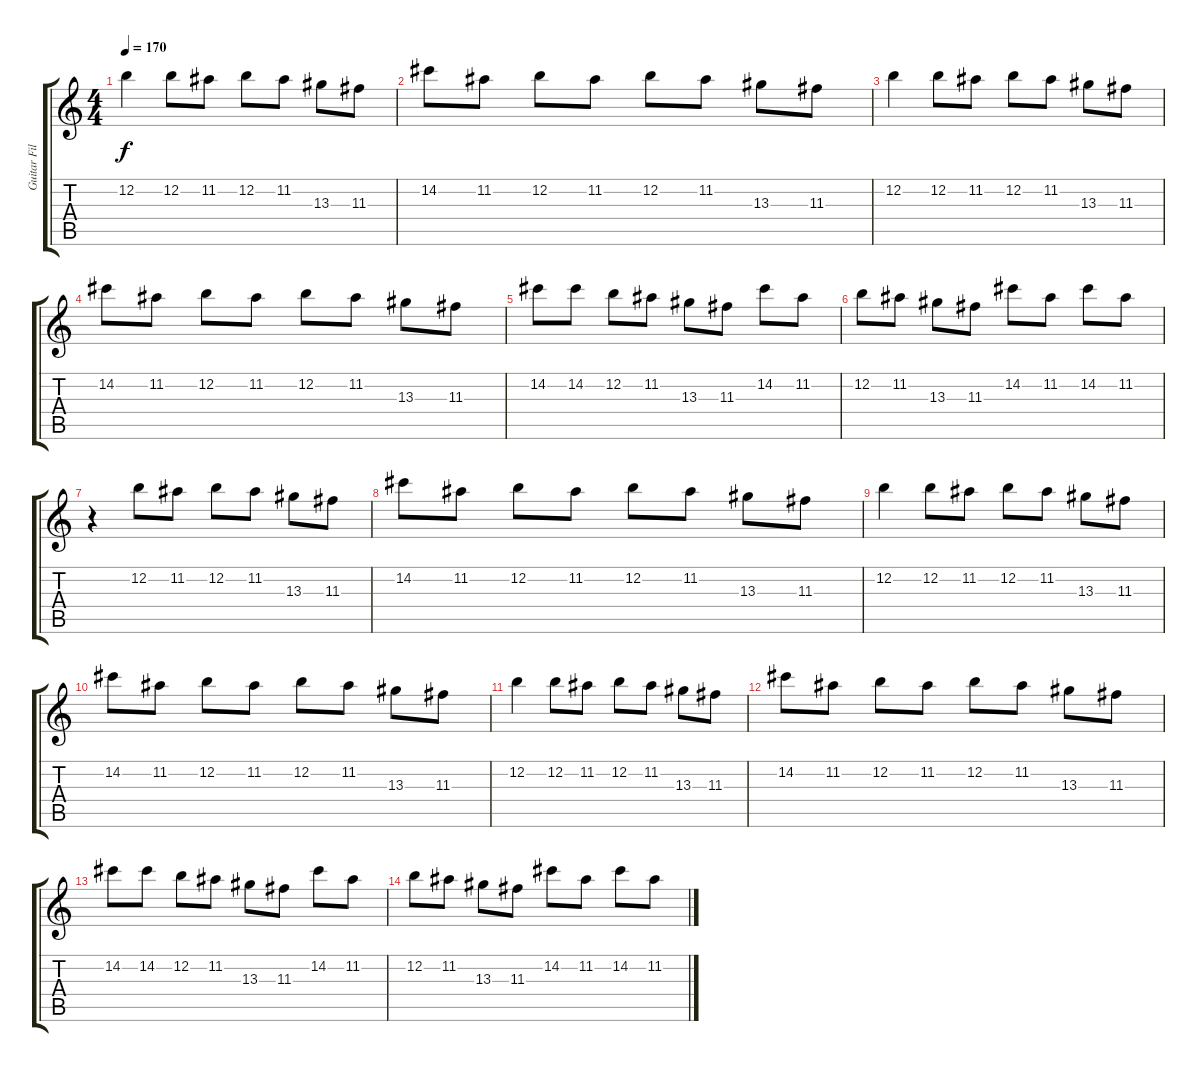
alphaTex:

\track ("Guitar Fills" "Guitar Fil") {instrument distortionguitar}
\staff {score tabs}
\tuning (E4 B3 G3 D3 A2 E2) {hide}
\ts (4 4)
\tempo 170
\clef g2
\ks c
12.2.4{dy f} 12.2.8 11.2.8 12.2.8 11.2.8 13.3.8 11.3.8 |
14.2.8 11.2.8 12.2.8 11.2.8 12.2.8 11.2.8 13.3.8 11.3.8 |
12.2.4 12.2.8 11.2.8 12.2.8 11.2.8 13.3.8 11.3.8 |
14.2.8 11.2.8 12.2.8 11.2.8 12.2.8 11.2.8 13.3.8 11.3.8 |
14.2.8 14.2.8 12.2.8 11.2.8 13.3.8 11.3.8 14.2.8 11.2.8 |
12.2.8 11.2.8 13.3.8 11.3.8 14.2.8 11.2.8 14.2.8 11.2.8 |
r.4 12.2.8 11.2.8 12.2.8 11.2.8 13.3.8 11.3.8 |
14.2.8 11.2.8 12.2.8 11.2.8 12.2.8 11.2.8 13.3.8 11.3.8 |
12.2.4 12.2.8 11.2.8 12.2.8 11.2.8 13.3.8 11.3.8 |
14.2.8 11.2.8 12.2.8 11.2.8 12.2.8 11.2.8 13.3.8 11.3.8 |
12.2.4 12.2.8 11.2.8 12.2.8 11.2.8 13.3.8 11.3.8 |
14.2.8 11.2.8 12.2.8 11.2.8 12.2.8 11.2.8 13.3.8 11.3.8 |
14.2.8 14.2.8 12.2.8 11.2.8 13.3.8 11.3.8 14.2.8 11.2.8 |
12.2.8 11.2.8 13.3.8 11.3.8 14.2.8 11.2.8 14.2.8 11.2.8
